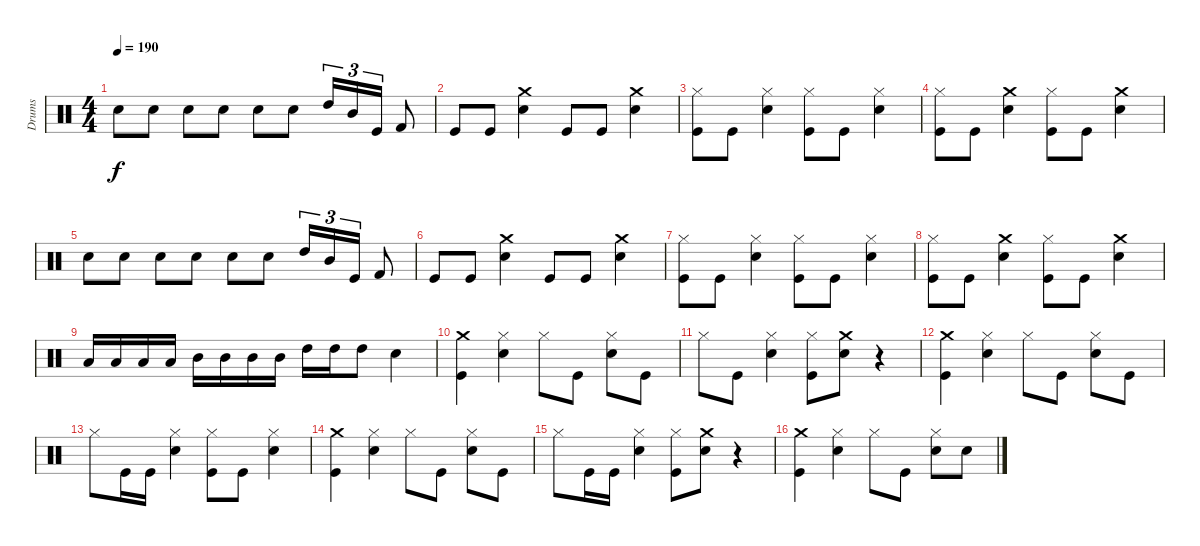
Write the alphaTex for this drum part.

\track ("Drums" "Drums") {instrument percussion}
\staff {score}
\articulation defaults
\ts (4 4)
\tempo 190
\clef neutral
\ks c "Snare (hit) 2".8{dy f} "Snare (hit) 2".8 "Snare (hit) 2".8 "Snare (hit) 2".8 "Snare (hit) 2".8 "Snare (hit) 2".8 "High Tom (hit)".16{tu (3 2)} "Mid Tom (hit)".16{tu (3 2)} "Kick (hit)".16{tu (3 2)} "Kick (hit) 2".8
|
"Kick (hit)".8 "Kick (hit)".8 ("Crash medium (hit)" "Snare (hit) 2").4 "Kick (hit)".8 "Kick (hit)".8 ("Crash medium (hit)" "Snare (hit) 2").4 |
("Kick (hit)" "Hi-Hat (closed)").8 "Kick (hit)".8 ("Snare (hit) 2" "Hi-Hat (closed)").4 ("Kick (hit)" "Hi-Hat (closed)").8 "Kick (hit)".8 ("Snare (hit) 2" "Hi-Hat (closed)").4 |
("Kick (hit)" "Hi-Hat (closed)").8 "Kick (hit)".8 ("Snare (hit) 2" "Crash medium (hit)").4 ("Kick (hit)" "Hi-Hat (closed)").8 "Kick (hit)".8 ("Crash medium (hit)" "Snare (hit) 2").4 |
"Snare (hit) 2".8 "Snare (hit) 2".8 "Snare (hit) 2".8 "Snare (hit) 2".8 "Snare (hit) 2".8 "Snare (hit) 2".8 "High Tom (hit)".16{tu (3 2)} "Mid Tom (hit)".16{tu (3 2)} "Kick (hit)".16{tu (3 2)} "Kick (hit) 2".8 |
"Kick (hit)".8 "Kick (hit)".8 ("Crash medium (hit)" "Snare (hit) 2").4 "Kick (hit)".8 "Kick (hit)".8 ("Crash medium (hit)" "Snare (hit) 2").4 |
("Kick (hit)" "Hi-Hat (closed)").8 "Kick (hit)".8 ("Snare (hit) 2" "Hi-Hat (closed)").4 ("Kick (hit)" "Hi-Hat (closed)").8 "Kick (hit)".8 ("Snare (hit) 2" "Hi-Hat (closed)").4 |
("Kick (hit)" "Hi-Hat (closed)").8 "Kick (hit)".8 ("Snare (hit) 2" "Crash medium (hit)").4 ("Kick (hit)" "Hi-Hat (closed)").8 "Kick (hit)".8 ("Crash medium (hit)" "Snare (hit) 2").4 |
"Low Tom (hit)".16 "Low Tom (hit)".16 "Low Tom (hit)".16 "Low Tom (hit)".16 "Mid Tom (hit)".16 "Mid Tom (hit)".16 "Mid Tom (hit)".16 "Mid Tom (hit)".16 "High Tom (hit)".16 "High Tom (hit)".16 "High Tom (hit)".8 "Snare (hit) 2".4 |
("Kick (hit)" "Crash medium (hit)").4 ("Hi-Hat (closed)" "Snare (hit) 2").4 "Hi-Hat (closed)".8 "Kick (hit)".8 ("Snare (hit) 2" "Hi-Hat (closed)").8 "Kick (hit)".8 |
"Hi-Hat (closed)".8 "Kick (hit)".8 ("Snare (hit) 2" "Hi-Hat (closed)").4 ("Hi-Hat (closed)" "Kick (hit)").8 ("Crash medium (hit)" "Snare (hit) 2").8 r.4 |
("Crash medium (hit)" "Kick (hit)").4 ("Hi-Hat (closed)" "Snare (hit) 2").4 "Hi-Hat (closed)".8 "Kick (hit)".8 ("Snare (hit) 2" "Hi-Hat (closed)").8 "Kick (hit)".8 |
"Hi-Hat (closed)".8 "Kick (hit)".16 "Kick (hit)".16 ("Snare (hit) 2" "Hi-Hat (closed)").4 ("Hi-Hat (closed)" "Kick (hit)").8 "Kick (hit)".8 ("Snare (hit) 2" "Hi-Hat (closed)").4 |
("Kick (hit)" "Crash medium (hit)").4 ("Hi-Hat (closed)" "Snare (hit) 2").4 "Hi-Hat (closed)".8 "Kick (hit)".8 ("Snare (hit) 2" "Hi-Hat (closed)").8 "Kick (hit)".8 |
"Hi-Hat (closed)".8 "Kick (hit)".16 "Kick (hit)".16 ("Snare (hit) 2" "Hi-Hat (closed)").4 ("Hi-Hat (closed)" "Kick (hit)").8 ("Crash medium (hit)" "Snare (hit) 2").8 r.4 |
("Kick (hit)" "Crash medium (hit)").4 ("Hi-Hat (closed)" "Snare (hit) 2").4 "Hi-Hat (closed)".8 "Kick (hit)".8 ("Hi-Hat (closed)" "Snare (hit) 2").8 "Snare (hit) 2".8
